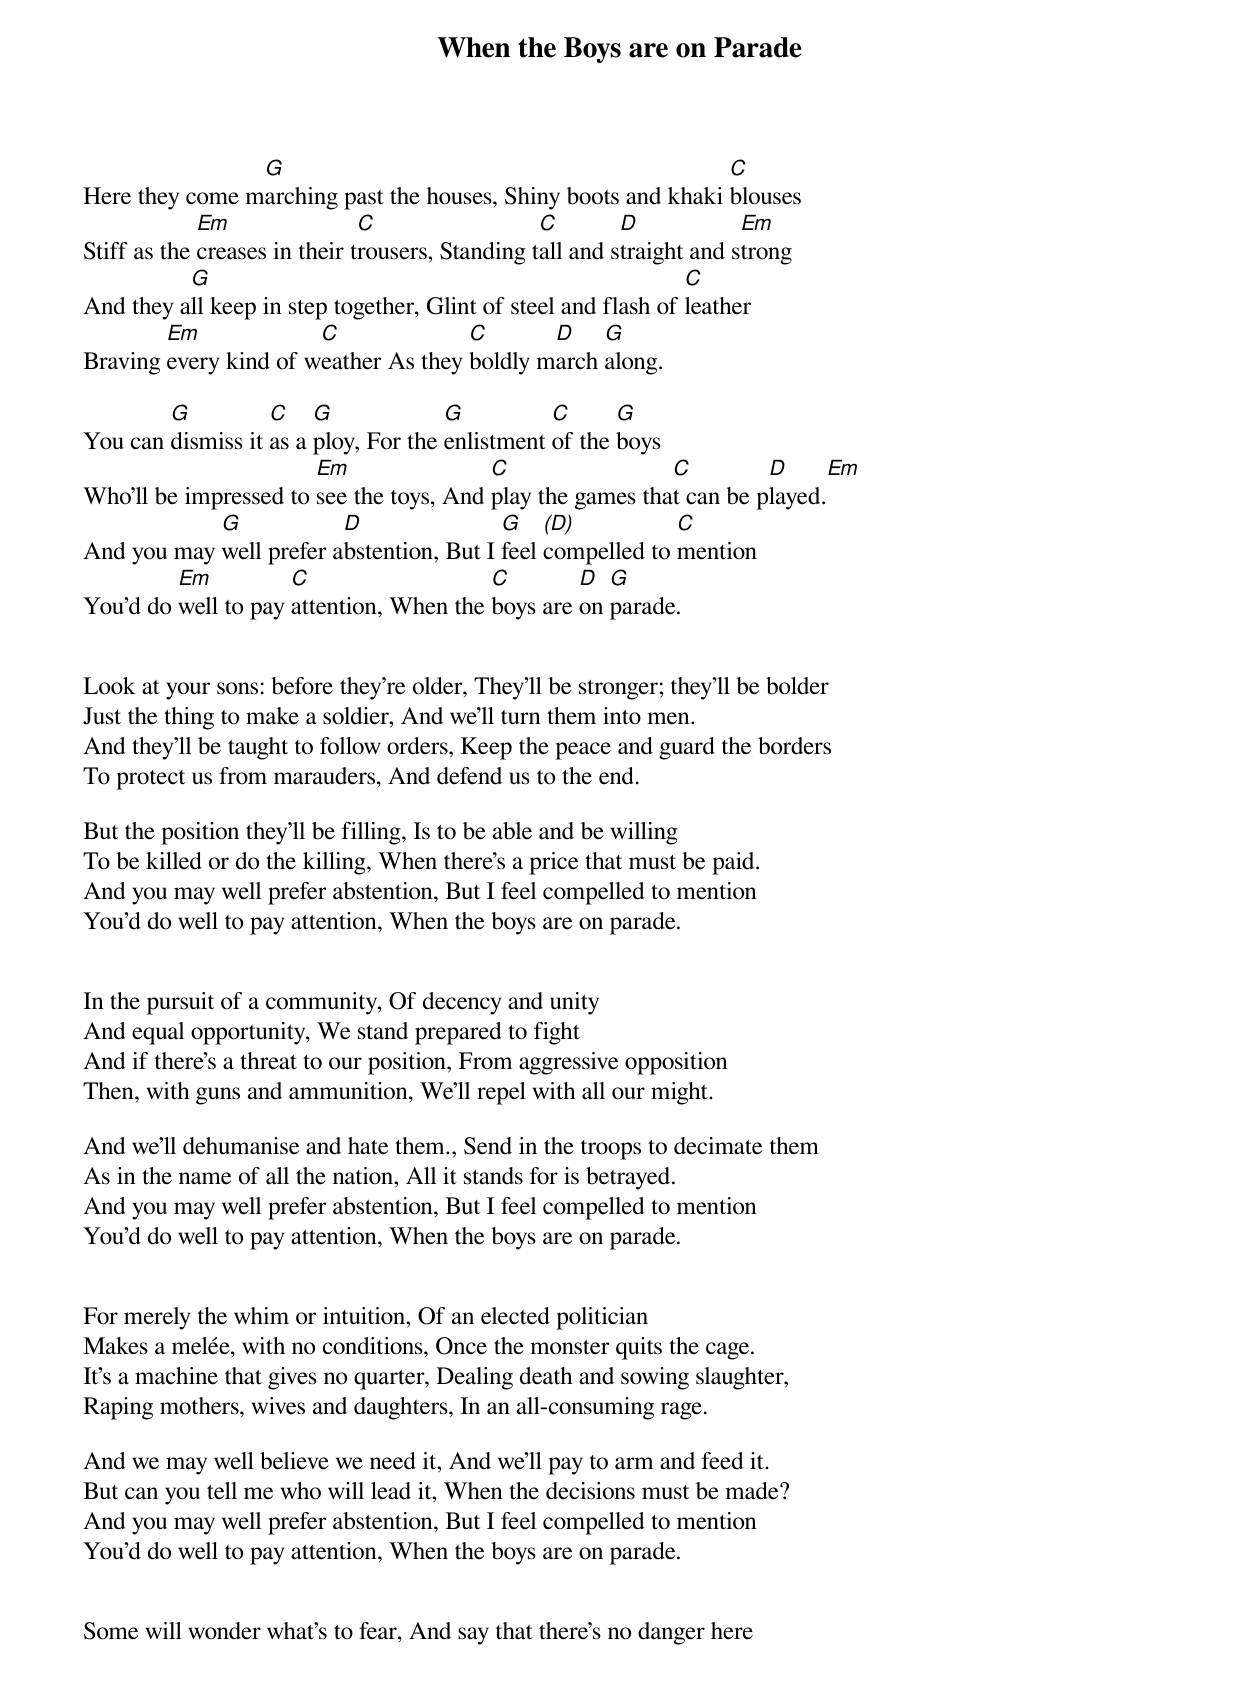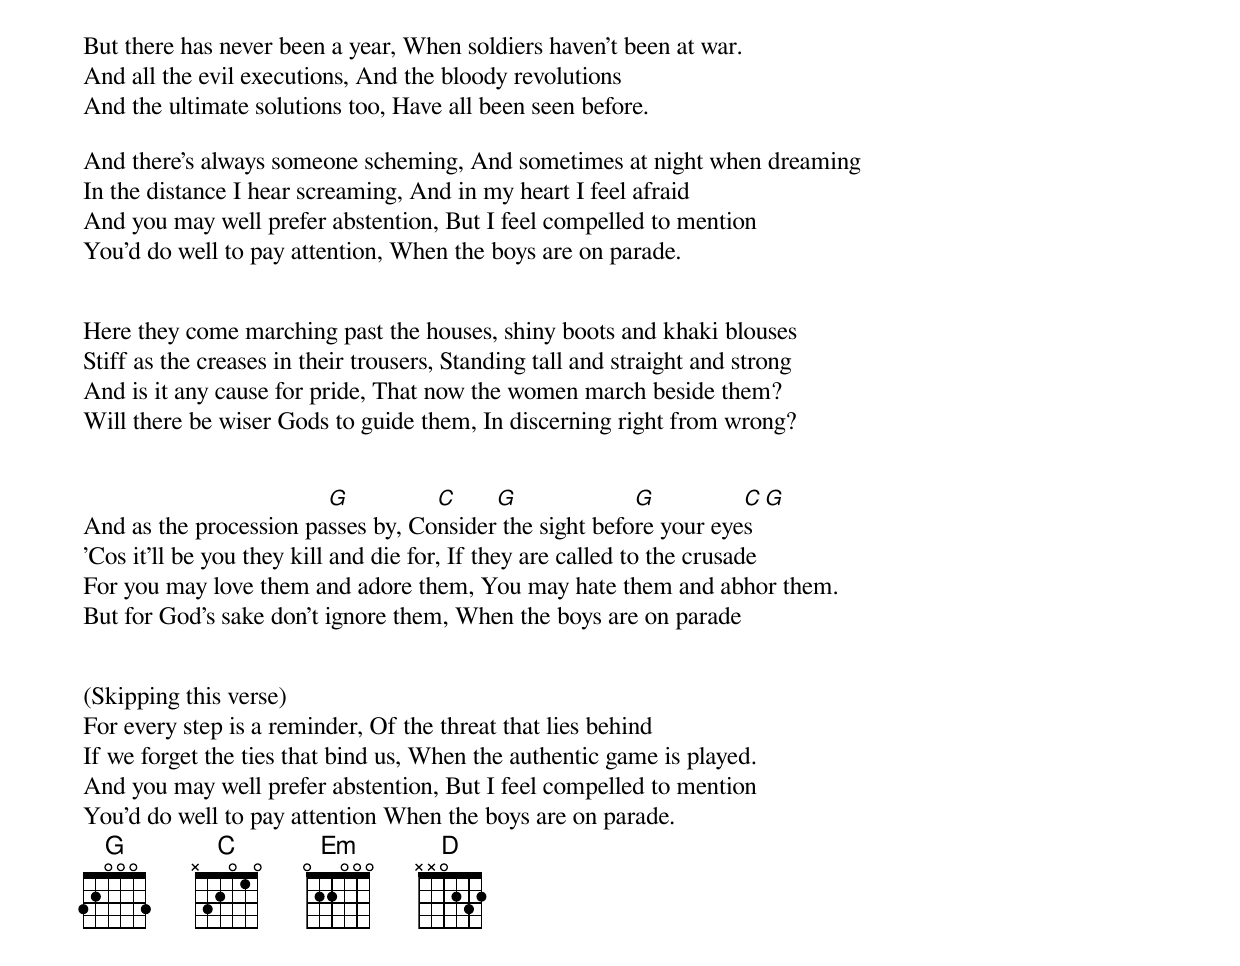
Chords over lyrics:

When the Boys are on Parade

                G                                              C
Here they come marching past the houses, Shiny boots and khaki blouses
             Em                C                  C        D            Em
Stiff as the creases in their trousers, Standing tall and straight and strong
          G                                                     C
And they all keep in step together, Glint of steel and flash of leather
        Em             C              C       D    G
Braving every kind of weather As they boldly march along.

        G          C    G             G          C      G
You can dismiss it as a ploy, For the enlistment of the boys
		       Em                C                 C         D      Em
Who'll be impressed to see the toys, And play the games that can be played.
            G            D                G    (D)          C
And you may well prefer abstention, But I feel compelled to mention
         Em          C                   C        D  G
You'd do well to pay attention, When the boys are on parade.


Look at your sons: before they're older, They'll be stronger; they'll be bolder
Just the thing to make a soldier, And we'll turn them into men.
And they'll be taught to follow orders, Keep the peace and guard the borders
To protect us from marauders, And defend us to the end.

But the position they'll be filling, Is to be able and be willing
To be killed or do the killing, When there's a price that must be paid.
And you may well prefer abstention, But I feel compelled to mention
You'd do well to pay attention, When the boys are on parade.


In the pursuit of a community, Of decency and unity
And equal opportunity, We stand prepared to fight
And if there's a threat to our position, From aggressive opposition
Then, with guns and ammunition, We'll repel with all our might.

And we'll dehumanise and hate them., Send in the troops to decimate them
As in the name of all the nation, All it stands for is betrayed.
And you may well prefer abstention, But I feel compelled to mention
You'd do well to pay attention, When the boys are on parade.


For merely the whim or intuition, Of an elected politician
Makes a melée, with no conditions, Once the monster quits the cage.
It's a machine that gives no quarter, Dealing death and sowing slaughter,
Raping mothers, wives and daughters, In an all-consuming rage.

And we may well believe we need it, And we'll pay to arm and feed it.
But can you tell me who will lead it, When the decisions must be made?
And you may well prefer abstention, But I feel compelled to mention
You'd do well to pay attention, When the boys are on parade.


Some will wonder what's to fear, And say that there's no danger here
But there has never been a year, When soldiers haven't been at war.
And all the evil executions, And the bloody revolutions
And the ultimate solutions too, Have all been seen before.

And there's always someone scheming, And sometimes at night when dreaming
In the distance I hear screaming, And in my heart I feel afraid
And you may well prefer abstention, But I feel compelled to mention
You'd do well to pay attention, When the boys are on parade.


Here they come marching past the houses, shiny boots and khaki blouses
Stiff as the creases in their trousers, Standing tall and straight and strong
And is it any cause for pride, That now the women march beside them?
Will there be wiser Gods to guide them, In discerning right from wrong?


			G          C     G              G          C        G
And as the procession passes by, Consider the sight before your eyes
'Cos it'll be you they kill and die for, If they are called to the crusade
For you may love them and adore them, You may hate them and abhor them.
But for God's sake don't ignore them, When the boys are on parade


(Skipping this verse)
For every step is a reminder, Of the threat that lies behind
If we forget the ties that bind us, When the authentic game is played.
And you may well prefer abstention, But I feel compelled to mention
You'd do well to pay attention When the boys are on parade.
